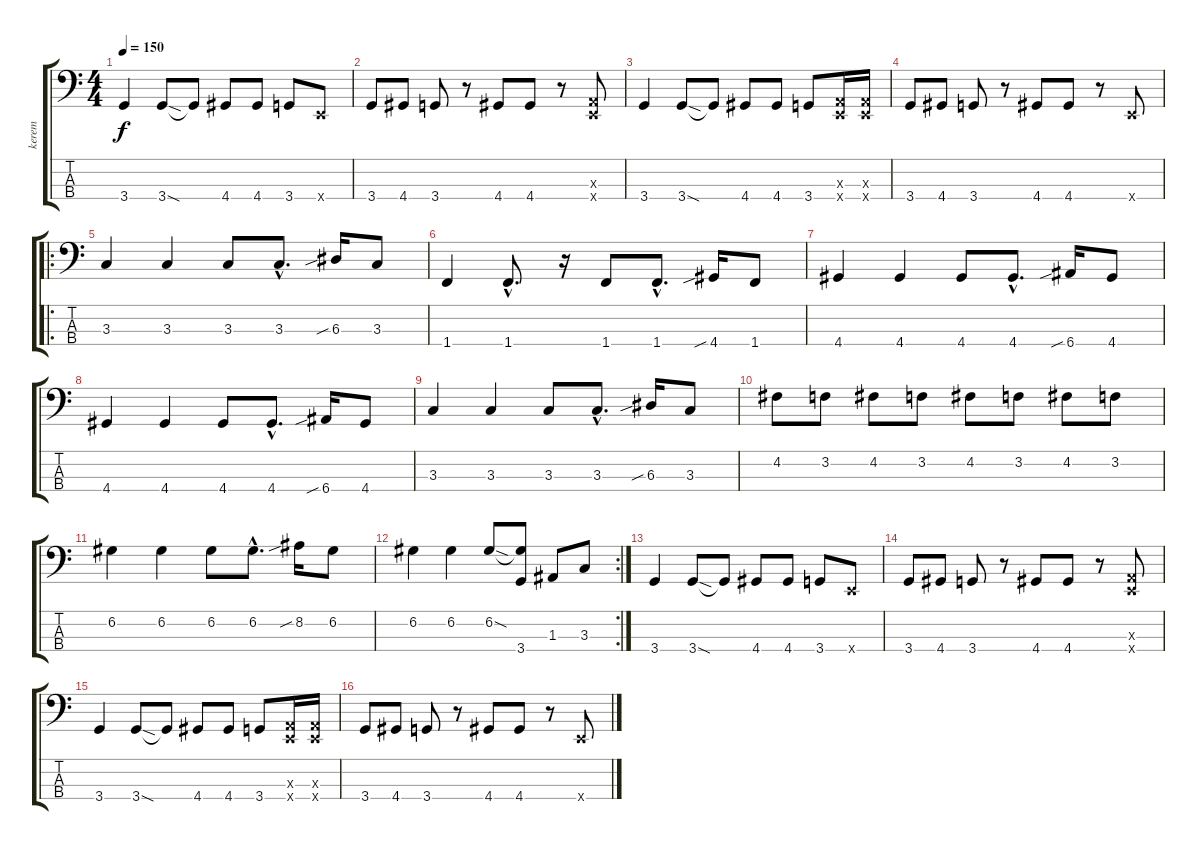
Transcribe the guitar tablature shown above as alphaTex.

\track ("kerem" "kerem") {instrument electricbassfinger}
\staff {score tabs}
\tuning (G2 D2 A1 E1) {hide}
\ts (4 4)
\tempo 150
\clef f4
\ks c
3.4.4{dy f} 3.4{sod}.8 3.4{t}.8 4.4.8 4.4.8 3.4.8 0.4{x}.8 |
3.4.8 4.4.8 3.4.8 r.8 4.4.8 4.4.8 r.8 (0.3{x} 0.4{x}).8 |
3.4.4 3.4{sod}.8 3.4{t}.8 4.4.8 4.4.8 3.4.8 (0.3{x} 0.4{x}).16 (0.3{x} 0.4{x}).16 |
3.4.8 4.4.8 3.4.8 r.8 4.4.8 4.4.8 r.8 0.4{x}.8 |
\ro
3.3.4 3.3.4 3.3.8 3.3{hac}.8{d} 6.3{sib}.16 3.3.8 |
1.4.4 1.4{hac}.8{d} r.16 1.4.8 1.4{hac}.8{d} 4.4{sib}.16 1.4.8 |
4.4.4 4.4.4 4.4.8 4.4{hac}.8{d} 6.4{sib}.16 4.4.8 |
4.4.4 4.4.4 4.4.8 4.4{hac}.8{d} 6.4{sib}.16 4.4.8 |
3.3.4 3.3.4 3.3.8 3.3{hac}.8{d} 6.3{sib}.16 3.3.8 |
4.2.8 3.2.8 4.2.8 3.2.8 4.2.8 3.2.8 4.2.8 3.2.8 |
6.2.4 6.2.4 6.2.8 6.2{hac}.8{d} 8.2{sib}.16 6.2.8 |
\rc 2
6.2.4 6.2.4 6.2{sod}.8 (6.2{t} 3.4).8 1.3.8 3.3.8 |
3.4.4 3.4{sod}.8 3.4{t}.8 4.4.8 4.4.8 3.4.8 0.4{x}.8 |
3.4.8 4.4.8 3.4.8 r.8 4.4.8 4.4.8 r.8 (0.3{x} 0.4{x}).8 |
3.4.4 3.4{sod}.8 3.4{t}.8 4.4.8 4.4.8 3.4.8 (0.3{x} 0.4{x}).16 (0.3{x} 0.4{x}).16 |
3.4.8 4.4.8 3.4.8 r.8 4.4.8 4.4.8 r.8 0.4{x}.8
